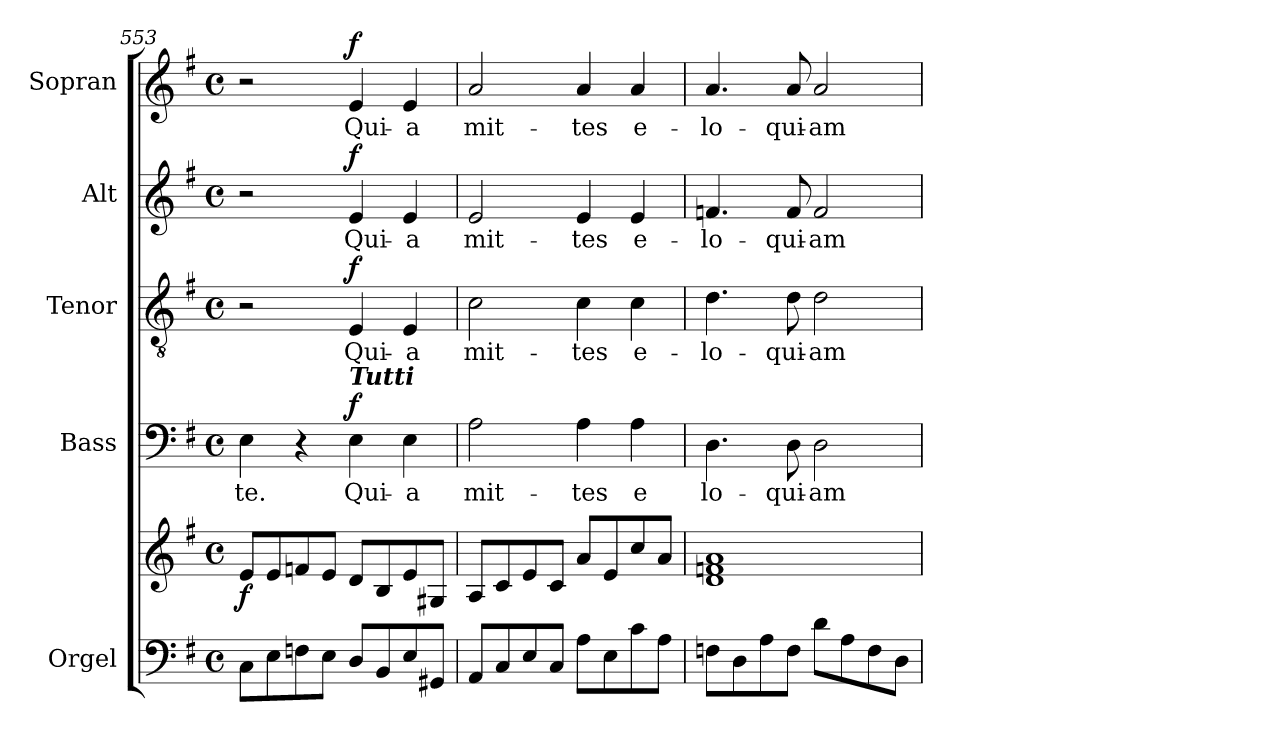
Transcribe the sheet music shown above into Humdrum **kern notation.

**kern	**kern	**dynam	**kern	**text	**dynam	**kern	**text	**dynam	**kern	**text	**dynam	**kern	**text	**dynam
*part5	*part5	*part5	*part4	*part4	*part4	*part3	*part3	*part3	*part2	*part2	*part2	*part1	*part1	*part1
*staff6	*staff5	*staff5/6	*staff4	*staff4	*staff4	*staff3	*staff3	*staff3	*staff2	*staff2	*staff2	*staff1	*staff1	*staff1
*I"Orgel	*	*	*I"Bass	*	*	*I"Tenor	*	*	*I"Alt	*	*	*I"Sopran	*	*
*I'Org.	*	*	*I'B.	*	*	*I'T.	*	*	*I'A.	*	*	*I'S.	*	*
!!LO:LB:g=z
*clefF4	*clefG2	*	*clefF4	*	*	*clefGv2	*	*	*clefG2	*	*	*clefG2	*	*
*k[f#]	*k[f#]	*	*k[f#]	*	*	*k[f#]	*	*	*k[f#]	*	*	*k[f#]	*	*
*G:	*G:	*	*G:	*	*	*G:	*	*	*G:	*	*	*G:	*	*
*M4/4	*M4/4	*	*M4/4	*	*	*M4/4	*	*	*M4/4	*	*	*M4/4	*	*
*met(c)	*met(c)	*	*met(c)	*	*	*met(c)	*	*	*met(c)	*	*	*met(c)	*	*
=553	=553	=553	=553	=553	=553	=553	=553	=553	=553	=553	=553	=553	=553	=553
!	!	!LO:DY:b	!	!LO:LY:b	!	!	!	!	!	!	!	!	!	!
8C\L	8e/L	f	4E\	te.	.	2r	.	.	2r	.	.	2r	.	.
8E\	8e/	.	.	.	.	.	.	.	.	.	.	.	.	.
8Fn\	8fn/	.	4r	.	.	.	.	.	.	.	.	.	.	.
8E\J	8e/J	.	.	.	.	.	.	.	.	.	.	.	.	.
!	!	!	!LO:TX:a:Bi:t=Tutti	!	!	!	!	!	!	!	!	!	!	!
!	!	!	!	!LO:LY:b	!LO:DY:a	!	!LO:LY:b	!LO:DY:a	!	!LO:LY:b	!LO:DY:a	!	!LO:LY:b	!LO:DY:a
8D/L	8d/L	.	4E\	Qui-	f	4E/	Qui-	f	4e/	Qui-	f	4e/	Qui-	f
8BB/	8B/	.	.	.	.	.	.	.	.	.	.	.	.	.
!	!	!	!	!LO:LY:b	!	!	!LO:LY:b	!	!	!LO:LY:b	!	!	!LO:LY:b	!
8E/	8e/	.	4E\	-a	.	4E/	-a	.	4e/	-a	.	4e/	-a	.
8GG#X/J	8G#X/J	.	.	.	.	.	.	.	.	.	.	.	.	.
=554	=554	=554	=554	=554	=554	=554	=554	=554	=554	=554	=554	=554	=554	=554
!	!	!	!	!LO:LY:b	!	!	!LO:LY:b	!	!	!LO:LY:b	!	!	!LO:LY:b	!
8AA/L	8A/L	.	2A\	mit-	.	2c\	mit-	.	2e/	mit-	.	2a/	mit-	.
8C/	8c/	.	.	.	.	.	.	.	.	.	.	.	.	.
8E/	8e/	.	.	.	.	.	.	.	.	.	.	.	.	.
8C/J	8c/J	.	.	.	.	.	.	.	.	.	.	.	.	.
!	!	!	!	!LO:LY:b	!	!	!LO:LY:b	!	!	!LO:LY:b	!	!	!LO:LY:b	!
8A\L	8a/L	.	4A\	-tes	.	4c\	-tes	.	4e/	-tes	.	4a/	-tes	.
8E\	8e/	.	.	.	.	.	.	.	.	.	.	.	.	.
!	!	!	!	!LO:LY:b	!	!	!LO:LY:b	!	!	!LO:LY:b	!	!	!LO:LY:b	!
8c\	8cc/	.	4A\	e	.	4c\	e-	.	4e/	e-	.	4a/	e-	.
8A\J	8a/J	.	.	.	.	.	.	.	.	.	.	.	.	.
=555	=555	=555	=555	=555	=555	=555	=555	=555	=555	=555	=555	=555	=555	=555
!	!	!	!	!LO:LY:b	!	!	!LO:LY:b	!	!	!LO:LY:b	!	!	!LO:LY:b	!
8Fn\L	1d 1fn 1a	.	4.D\	lo-	.	4.d\	-lo-	.	4.fn/	-lo-	.	4.a/	-lo-	.
8D\	.	.	.	.	.	.	.	.	.	.	.	.	.	.
8A\	.	.	.	.	.	.	.	.	.	.	.	.	.	.
!	!	!	!	!LO:LY:b	!	!	!LO:LY:b	!	!	!LO:LY:b	!	!	!LO:LY:b	!
8F\J	.	.	8D\	-qui-	.	8d\	-qui-	.	8f/	-qui-	.	8a/	-qui-	.
!	!	!	!	!LO:LY:b	!	!	!LO:LY:b	!	!	!LO:LY:b	!	!	!LO:LY:b	!
8d\L	.	.	2D\	-am	.	2d\	-am	.	2f/	-am	.	2a/	-am	.
8A\	.	.	.	.	.	.	.	.	.	.	.	.	.	.
8F\	.	.	.	.	.	.	.	.	.	.	.	.	.	.
8D\J	.	.	.	.	.	.	.	.	.	.	.	.	.	.
=	=	=	=	=	=	=	=	=	=	=	=	=	=	=
*-	*-	*-	*-	*-	*-	*-	*-	*-	*-	*-	*-	*-	*-	*-
